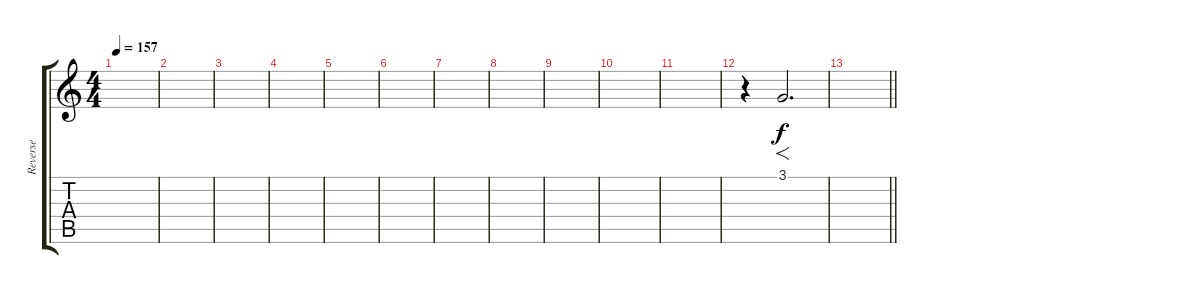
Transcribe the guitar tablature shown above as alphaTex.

\track ("Reverse" "Reverse") {instrument reversecymbal}
\staff {score tabs}
\tuning (E4 B3 G3 D3 A2 E2) {hide}
\ts (4 4)
\tempo 157
\clef g2
\ks c
|
|
|
|
|
|
|
|
|
|
|
r.4 3.1.2{f d} |
\barLineRight lightlight
